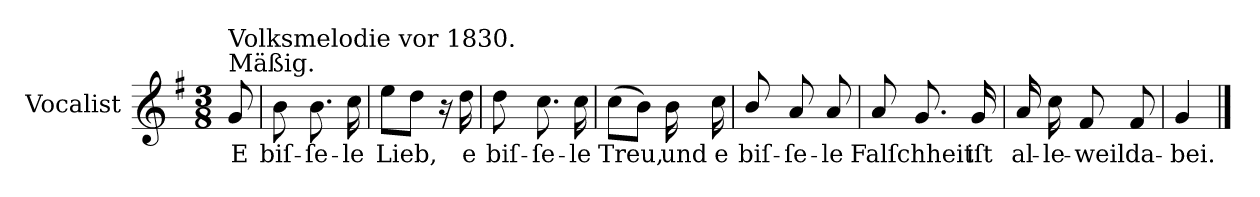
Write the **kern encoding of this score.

**kern	**text
*part1	*part1
*staff1	*staff1
*I"Vocalist	*
*k[f#]	*
*G:	*
*M3/8	*
=	=
!LO:TX:a:t=Mäßig.	!
!LO:TX:a:t=Volksmelodie vor 1830.	!
8g	E
=1	=1
8b	biſ-
8.b	-ſe-
16cc	-le
=2	=2
8eeL	Lieb,
8ddJ	.
16r	.
16dd	e
=3	=3
8dd	biſ-
8.cc	-ſe-
16cc	-le
=4	=4
(8ccL	Treu,
8bJ)	.
16b	und
16cc	e
=5	=5
8b/	biſ-
8a	-ſe-
8a	-le
=6	=6
8a	Falſchheit
8.g	.
16g	iſt
=7	=7
16a	al-
16cc	-le-
8f#	-weil
8f#	da-
=8	=8
4g	-bei.
==	==
*-	*-
